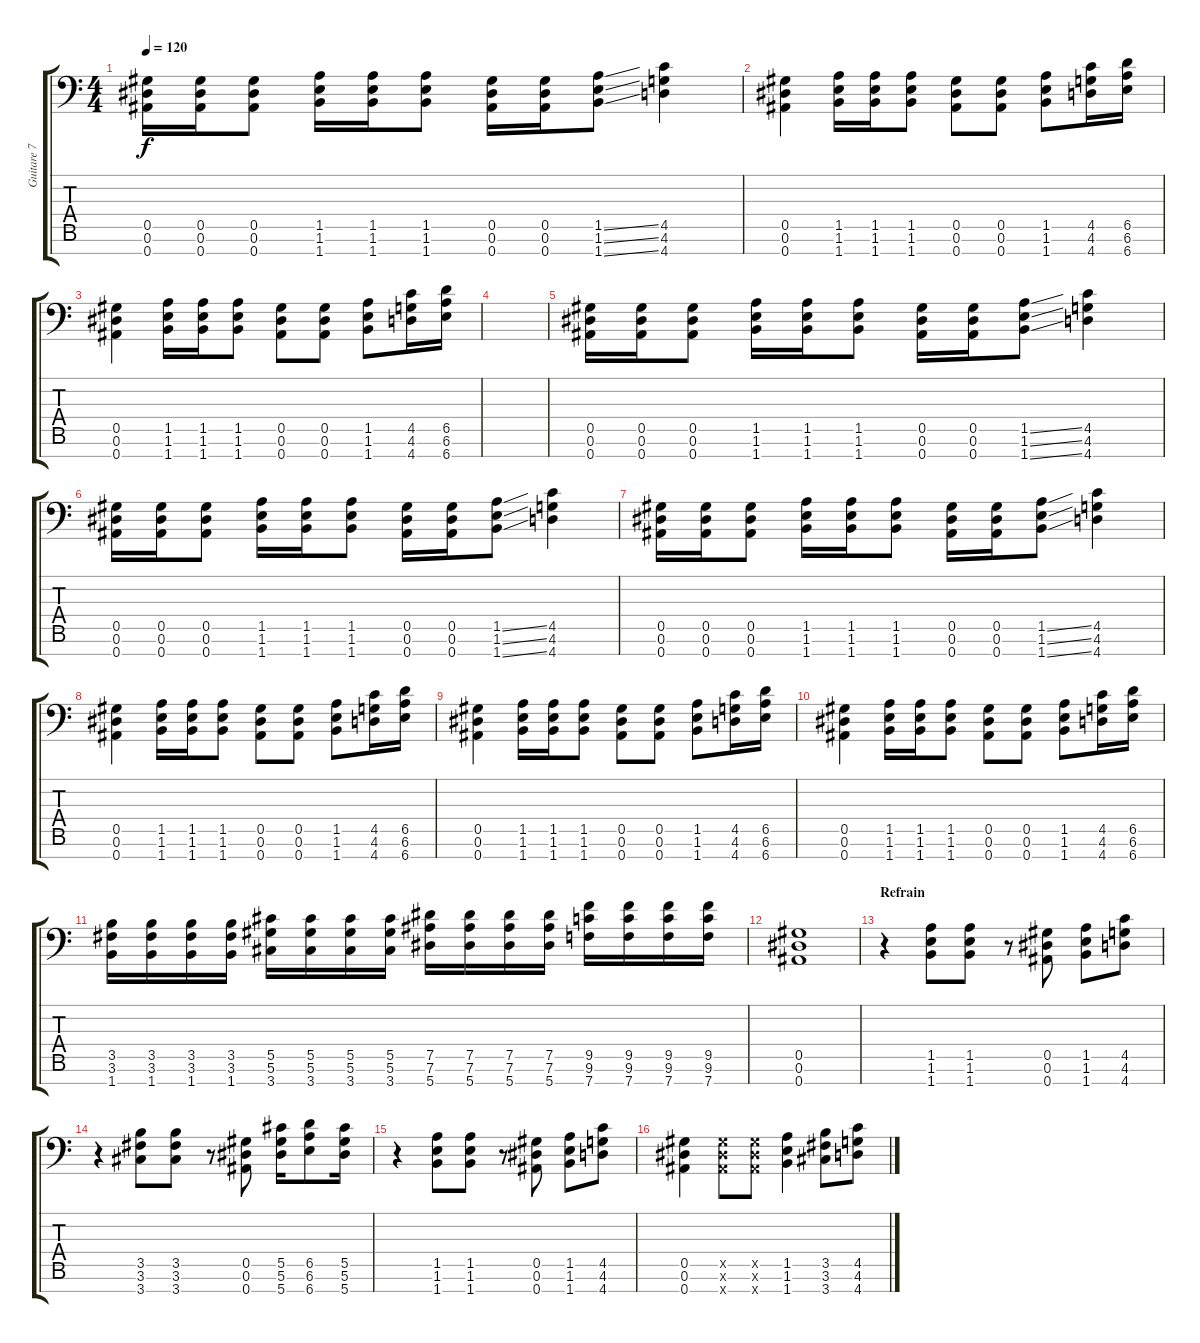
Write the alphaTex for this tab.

\track ("Guitare 7 cordes A#2" "Guitare 7 ") {instrument distortionguitar}
\staff {score tabs}
\tuning (Eb4 Bb3 Gb3 Db3 Ab2 Eb2 Bb1) {hide}
\ts (4 4)
\tempo 120
\clef f4
\ks c
(0.5 0.6 0.7).16{dy f} (0.5 0.6 0.7).16 (0.5 0.6 0.7).8 (1.5 1.6 1.7).16 (1.5 1.6 1.7).16 (1.5 1.6 1.7).8 (0.5 0.6 0.7).16 (0.5 0.6 0.7).16 (1.5{ss} 1.6{ss} 1.7{ss}).8 (4.5 4.6 4.7).4 |
(0.5 0.6 0.7).4 (1.5 1.6 1.7).16 (1.5 1.6 1.7).16 (1.5 1.6 1.7).8 (0.5 0.6 0.7).8 (0.5 0.6 0.7).8 (1.5 1.6 1.7).8 (4.5 4.6 4.7).16 (6.5 6.6 6.7).16 |
(0.5 0.6 0.7).4 (1.5 1.6 1.7).16 (1.5 1.6 1.7).16 (1.5 1.6 1.7).8 (0.5 0.6 0.7).8 (0.5 0.6 0.7).8 (1.5 1.6 1.7).8 (4.5 4.6 4.7).16 (6.5 6.6 6.7).16 |
|
(0.5 0.6 0.7).16 (0.5 0.6 0.7).16 (0.5 0.6 0.7).8 (1.5 1.6 1.7).16 (1.5 1.6 1.7).16 (1.5 1.6 1.7).8 (0.5 0.6 0.7).16 (0.5 0.6 0.7).16 (1.5{ss} 1.6{ss} 1.7{ss}).8 (4.5 4.6 4.7).4 |
(0.5 0.6 0.7).16 (0.5 0.6 0.7).16 (0.5 0.6 0.7).8 (1.5 1.6 1.7).16 (1.5 1.6 1.7).16 (1.5 1.6 1.7).8 (0.5 0.6 0.7).16 (0.5 0.6 0.7).16 (1.5{ss} 1.6{ss} 1.7{ss}).8 (4.5 4.6 4.7).4 |
(0.5 0.6 0.7).16 (0.5 0.6 0.7).16 (0.5 0.6 0.7).8 (1.5 1.6 1.7).16 (1.5 1.6 1.7).16 (1.5 1.6 1.7).8 (0.5 0.6 0.7).16 (0.5 0.6 0.7).16 (1.5{ss} 1.6{ss} 1.7{ss}).8 (4.5 4.6 4.7).4 |
(0.5 0.6 0.7).4 (1.5 1.6 1.7).16 (1.5 1.6 1.7).16 (1.5 1.6 1.7).8 (0.5 0.6 0.7).8 (0.5 0.6 0.7).8 (1.5 1.6 1.7).8 (4.5 4.6 4.7).16 (6.5 6.6 6.7).16 |
(0.5 0.6 0.7).4 (1.5 1.6 1.7).16 (1.5 1.6 1.7).16 (1.5 1.6 1.7).8 (0.5 0.6 0.7).8 (0.5 0.6 0.7).8 (1.5 1.6 1.7).8 (4.5 4.6 4.7).16 (6.5 6.6 6.7).16 |
(0.5 0.6 0.7).4 (1.5 1.6 1.7).16 (1.5 1.6 1.7).16 (1.5 1.6 1.7).8 (0.5 0.6 0.7).8 (0.5 0.6 0.7).8 (1.5 1.6 1.7).8 (4.5 4.6 4.7).16 (6.5 6.6 6.7).16 |
(3.5 3.6 1.7).16 (3.5 3.6 1.7).16 (3.5 3.6 1.7).16 (3.5 3.6 1.7).16 (5.5 5.6 3.7).16 (5.5 5.6 3.7).16 (5.5 5.6 3.7).16 (5.5 5.6 3.7).16 (7.5 7.6 5.7).16 (7.5 7.6 5.7).16 (7.5 7.6 5.7).16 (7.5 7.6 5.7).16 (9.5 9.6 7.7).16 (9.5 9.6 7.7).16 (9.5 9.6 7.7).16 (9.5 9.6 7.7).16 |
(0.5 0.6 0.7).1 |
\section ("" "Refrain")
r.4 (1.5 1.6 1.7).8 (1.5 1.6 1.7).8 r.8 (0.5 0.6 0.7).8 (1.5 1.6 1.7).8 (4.5 4.6 4.7).8 |
r.4 (3.5 3.6 3.7).8 (3.5 3.6 3.7).8 r.8 (0.5 0.6 0.7).8 (5.5 5.6 5.7).16 (6.5 6.6 6.7).8 (5.5 5.6 5.7).16 |
r.4 (1.5 1.6 1.7).8 (1.5 1.6 1.7).8 r.8 (0.5 0.6 0.7).8 (1.5 1.6 1.7).8 (4.5 4.6 4.7).8 |
(0.5 0.6 0.7).4 (0.5{x} 0.6{x} 0.7{x}).8 (0.5{x} 0.6{x} 0.7{x}).8 (1.5 1.6 1.7).4 (3.5 3.6 3.7).8 (4.5 4.6 4.7).8
